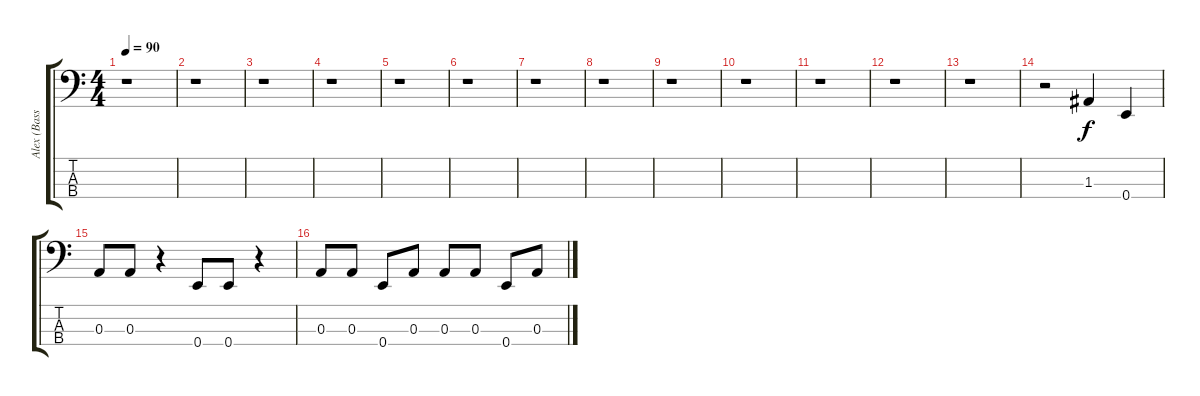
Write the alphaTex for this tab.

\track ("Alex (Bass)" "Alex (Bass") {instrument electricbassfinger}
\staff {score tabs}
\tuning (G2 D2 A1 E1) {hide}
\ts (4 4)
\tempo 90
\clef f4
\ks c
r.1{dy f instrument electricbassfinger} |
r.1 |
r.1 |
r.1 |
r.1 |
r.1 |
r.1 |
r.1 |
r.1 |
r.1 |
r.1 |
r.1 |
r.1 |
r.2 1.3.4 0.4.4 |
0.3.8 0.3.8 r.4 0.4.8 0.4.8 r.4 |
0.3.8 0.3.8 0.4.8 0.3.8 0.3.8 0.3.8 0.4.8 0.3.8
